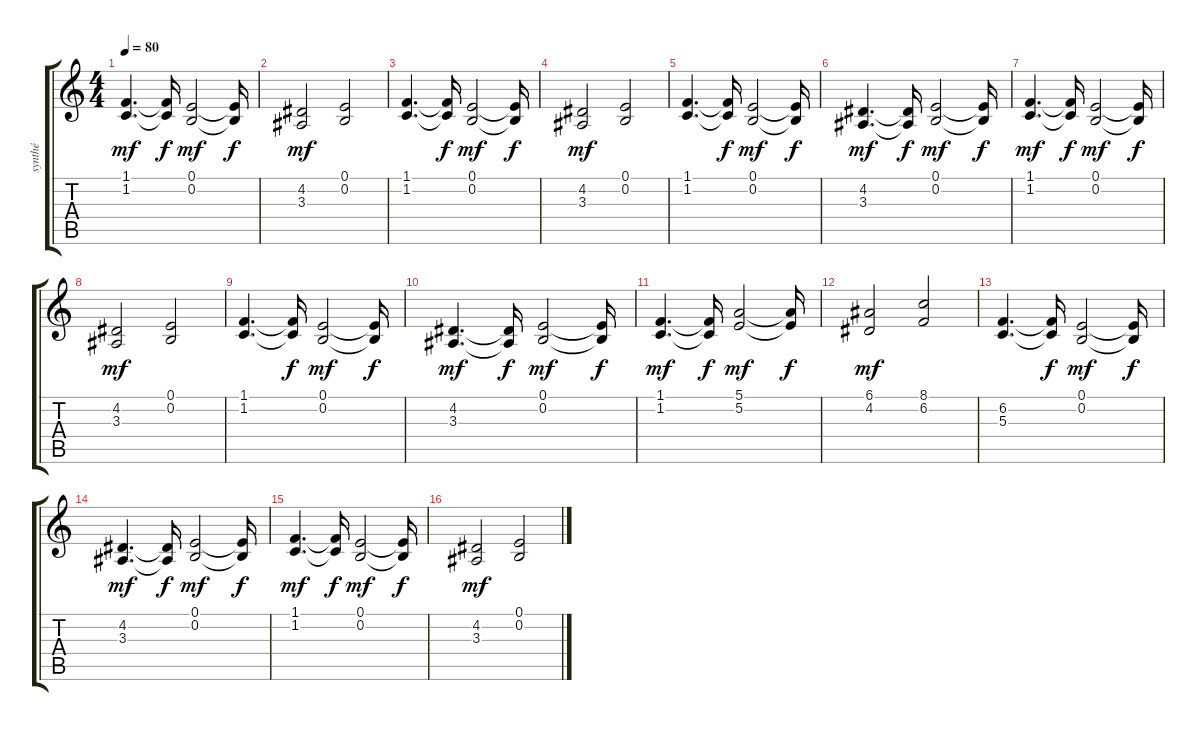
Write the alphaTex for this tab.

\track ("synthé" "synthé") {instrument lead3calliope}
\staff {score tabs}
\tuning (E4 B3 G3 D3 A2 E2) {hide}
\ts (4 4)
\tempo 80
\clef g2
\ks c
(1.1 1.2).4{d dy mf} (1.1{t} 1.2{t}).16{dy f} (0.1 0.2).2{dy mf} (0.1{t} 0.2{t}).16{dy f} |
(4.2 3.3).2{dy mf} (0.1 0.2).2 |
(1.1 1.2).4{d} (1.1{t} 1.2{t}).16{dy f} (0.1 0.2).2{dy mf} (0.1{t} 0.2{t}).16{dy f} |
(4.2 3.3).2{dy mf} (0.1 0.2).2 |
(1.1 1.2).4{d} (1.1{t} 1.2{t}).16{dy f} (0.1 0.2).2{dy mf} (0.1{t} 0.2{t}).16{dy f} |
(4.2 3.3).4{d dy mf} (4.2{t} 3.3{t}).16{dy f} (0.1 0.2).2{dy mf} (0.1{t} 0.2{t}).16{dy f} |
(1.1 1.2).4{d dy mf} (1.1{t} 1.2{t}).16{dy f} (0.1 0.2).2{dy mf} (0.1{t} 0.2{t}).16{dy f} |
(4.2 3.3).2{dy mf} (0.1 0.2).2 |
(1.1 1.2).4{d} (1.1{t} 1.2{t}).16{dy f} (0.1 0.2).2{dy mf} (0.1{t} 0.2{t}).16{dy f} |
(4.2 3.3).4{d dy mf} (4.2{t} 3.3{t}).16{dy f} (0.1 0.2).2{dy mf} (0.1{t} 0.2{t}).16{dy f} |
(1.1 1.2).4{d dy mf} (1.1{t} 1.2{t}).16{dy f} (5.1 5.2).2{dy mf} (5.1{t} 5.2{t}).16{dy f} |
(6.1 4.2).2{dy mf} (8.1 6.2).2 |
(6.2 5.3).4{d} (6.2{t} 5.3{t}).16{dy f} (0.1 0.2).2{dy mf} (0.1{t} 0.2{t}).16{dy f} |
(4.2 3.3).4{d dy mf} (4.2{t} 3.3{t}).16{dy f} (0.1 0.2).2{dy mf} (0.1{t} 0.2{t}).16{dy f} |
(1.1 1.2).4{d dy mf} (1.1{t} 1.2{t}).16{dy f} (0.1 0.2).2{dy mf} (0.1{t} 0.2{t}).16{dy f} |
(4.2 3.3).2{dy mf} (0.1 0.2).2
